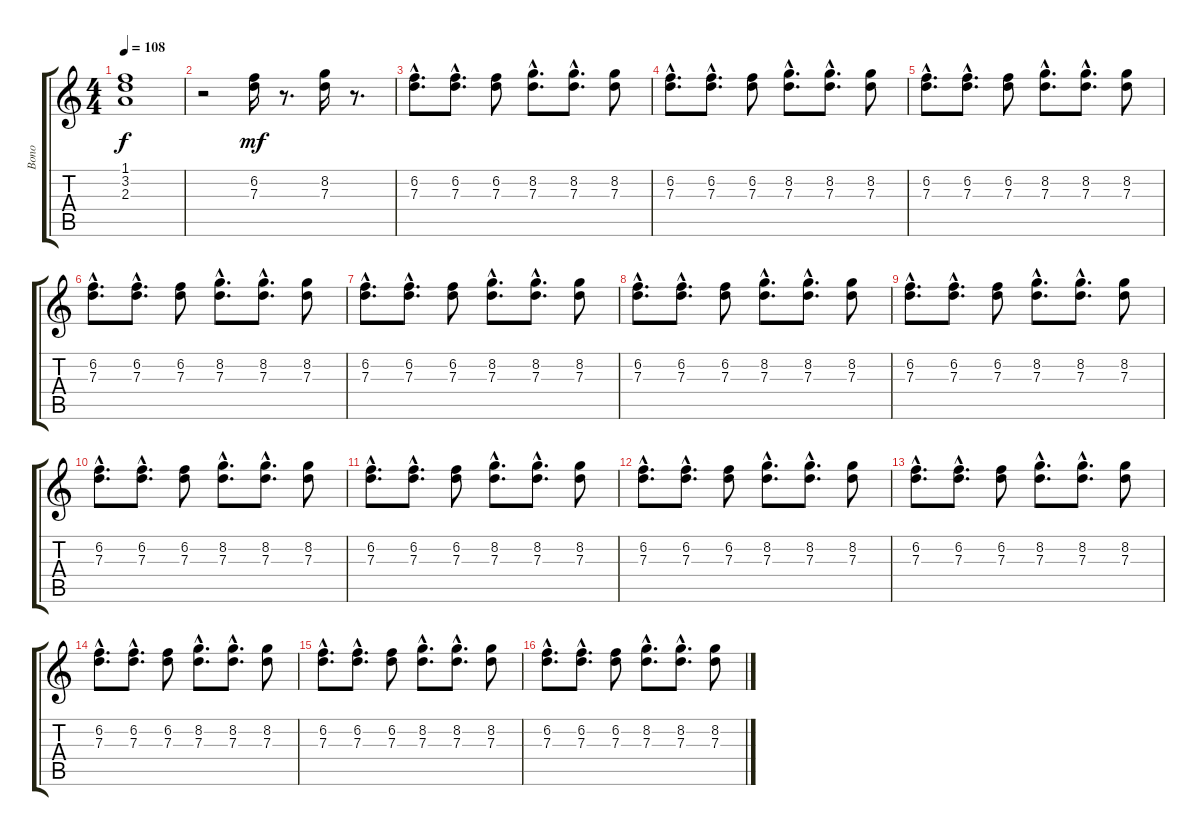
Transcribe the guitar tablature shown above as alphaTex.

\track ("Bono" "Bono") {instrument electricguitarclean}
\staff {score tabs}
\tuning (E4 B3 G3 D3 A2 E2) {hide}
\ts (4 4)
\tempo 108
\clef g2
\ks c
(1.1{t} 3.2{t} 2.3{t}).1{dy f} |
r.2 (6.2 7.3).16{dy mf} r.8{d} (8.2 7.3).16 r.8{d} |
(6.2{hac} 7.3{hac}).8{d} (6.2{hac} 7.3{hac}).8{d} (6.2 7.3).8 (8.2{hac} 7.3{hac}).8{d} (8.2{hac} 7.3{hac}).8{d} (8.2 7.3).8 |
(6.2{hac} 7.3{hac}).8{d} (6.2{hac} 7.3{hac}).8{d} (6.2 7.3).8 (8.2{hac} 7.3{hac}).8{d} (8.2{hac} 7.3{hac}).8{d} (8.2 7.3).8 |
(6.2{hac} 7.3{hac}).8{d} (6.2{hac} 7.3{hac}).8{d} (6.2 7.3).8 (8.2{hac} 7.3{hac}).8{d} (8.2{hac} 7.3{hac}).8{d} (8.2 7.3).8 |
(6.2{hac} 7.3{hac}).8{d} (6.2{hac} 7.3{hac}).8{d} (6.2 7.3).8 (8.2{hac} 7.3{hac}).8{d} (8.2{hac} 7.3{hac}).8{d} (8.2 7.3).8 |
(6.2{hac} 7.3{hac}).8{d} (6.2{hac} 7.3{hac}).8{d} (6.2 7.3).8 (8.2{hac} 7.3{hac}).8{d} (8.2{hac} 7.3{hac}).8{d} (8.2 7.3).8 |
(6.2{hac} 7.3{hac}).8{d} (6.2{hac} 7.3{hac}).8{d} (6.2 7.3).8 (8.2{hac} 7.3{hac}).8{d} (8.2{hac} 7.3{hac}).8{d} (8.2 7.3).8 |
(6.2{hac} 7.3{hac}).8{d} (6.2{hac} 7.3{hac}).8{d} (6.2 7.3).8 (8.2{hac} 7.3{hac}).8{d} (8.2{hac} 7.3{hac}).8{d} (8.2 7.3).8 |
(6.2{hac} 7.3{hac}).8{d} (6.2{hac} 7.3{hac}).8{d} (6.2 7.3).8 (8.2{hac} 7.3{hac}).8{d} (8.2{hac} 7.3{hac}).8{d} (8.2 7.3).8 |
(6.2{hac} 7.3{hac}).8{d} (6.2{hac} 7.3{hac}).8{d} (6.2 7.3).8 (8.2{hac} 7.3{hac}).8{d} (8.2{hac} 7.3{hac}).8{d} (8.2 7.3).8 |
(6.2{hac} 7.3{hac}).8{d} (6.2{hac} 7.3{hac}).8{d} (6.2 7.3).8 (8.2{hac} 7.3{hac}).8{d} (8.2{hac} 7.3{hac}).8{d} (8.2 7.3).8 |
(6.2{hac} 7.3{hac}).8{d} (6.2{hac} 7.3{hac}).8{d} (6.2 7.3).8 (8.2{hac} 7.3{hac}).8{d} (8.2{hac} 7.3{hac}).8{d} (8.2 7.3).8 |
(6.2{hac} 7.3{hac}).8{d} (6.2{hac} 7.3{hac}).8{d} (6.2 7.3).8 (8.2{hac} 7.3{hac}).8{d} (8.2{hac} 7.3{hac}).8{d} (8.2 7.3).8 |
(6.2{hac} 7.3{hac}).8{d} (6.2{hac} 7.3{hac}).8{d} (6.2 7.3).8 (8.2{hac} 7.3{hac}).8{d} (8.2{hac} 7.3{hac}).8{d} (8.2 7.3).8 |
(6.2{hac} 7.3{hac}).8{d} (6.2{hac} 7.3{hac}).8{d} (6.2 7.3).8 (8.2{hac} 7.3{hac}).8{d} (8.2{hac} 7.3{hac}).8{d} (8.2 7.3).8
